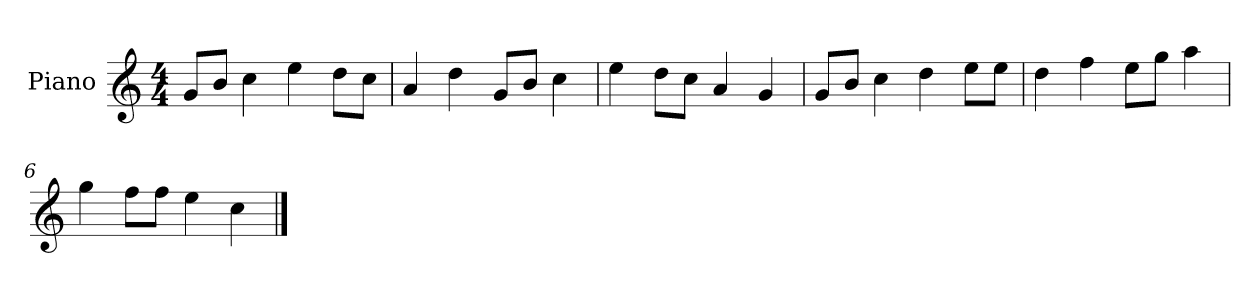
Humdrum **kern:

**kern
*part1
*staff1
*I"Piano
*I'P-no
*clefG2
*k[]
*M4/4
*MM90
=1
8g/L
8b/J
4cc\
4ee\
8dd\L
8cc\J
=2
4a/
4dd\
8g/L
8b/J
4cc\
=3
4ee\
8dd\L
8cc\J
4a/
4g/
=4
8g/L
8b/J
4cc\
4dd\
8ee\L
8ee\J
=5
4dd\
4ff\
8ee\L
8gg\J
4aa\
=6
4gg\
8ff\L
8ff\J
4ee\
4cc\
==
*-
